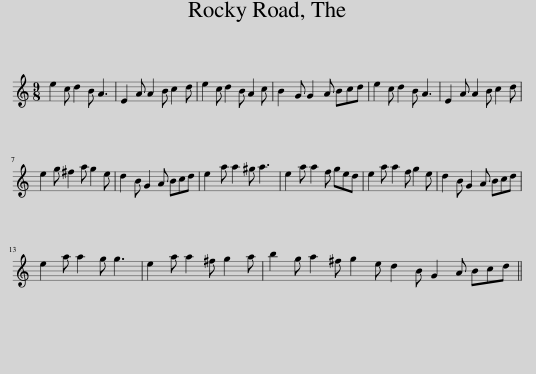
X:1
L:1/8
M:9/8
I:linebreak $
K:C
V:1 treble
V:1
 e2 c d2 B A3 | E2 A A2 B c2 d | e2 c d2 B A2 c | B2 G G2 A Bcd | e2 c d2 B A3 | %5
 E2 A A2 B c2 d |$ e2 g ^f2 a g2 e | d2 B G2 A Bcd | e2 a a2 ^g a3 | e2 a a2 f ged | %10
 e2 a a2 f g2 e | d2 B G2 A Bcd |$ e2 a a2 g g3 | e2 a a2 ^f g2 a | b2 g a2 ^f g2 e d2 B G2 A Bcd || %15
